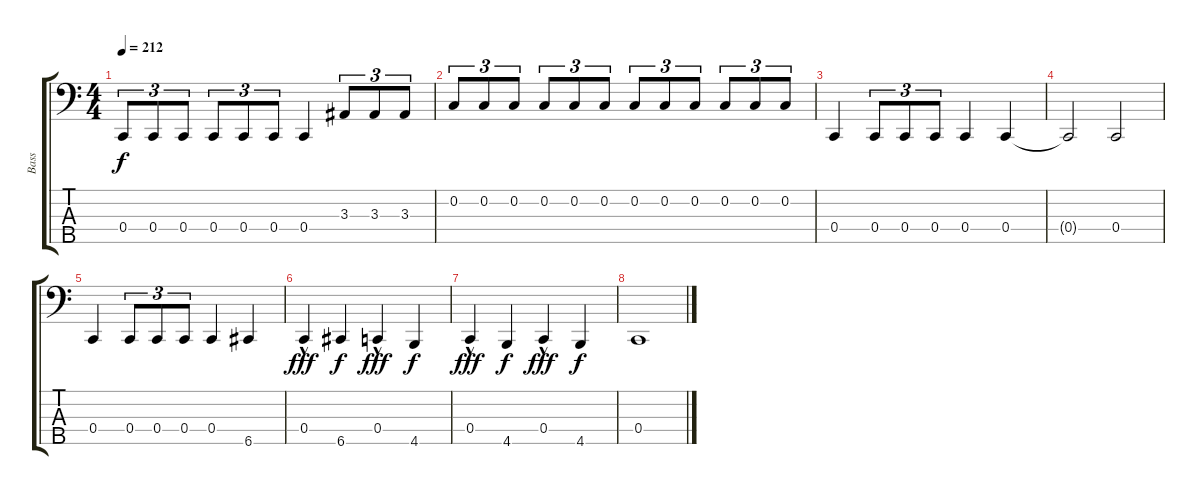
\track ("Bass" "Bass") {instrument electricbasspick}
\staff {score tabs}
\tuning (G2 C2 G1 C1 G0) {hide}
\ts (4 4)
\tempo 212
\clef f4
\ks c
0.4.8{tu (3 2) dy f} 0.4.8{tu (3 2)} 0.4.8{tu (3 2)} 0.4.8{tu (3 2)} 0.4.8{tu (3 2)} 0.4.8{tu (3 2)} 0.4.4 3.3.8{tu (3 2)} 3.3.8{tu (3 2)} 3.3.8{tu (3 2)} |
0.2.8{tu (3 2)} 0.2.8{tu (3 2)} 0.2.8{tu (3 2)} 0.2.8{tu (3 2)} 0.2.8{tu (3 2)} 0.2.8{tu (3 2)} 0.2.8{tu (3 2)} 0.2.8{tu (3 2)} 0.2.8{tu (3 2)} 0.2.8{tu (3 2)} 0.2.8{tu (3 2)} 0.2.8{tu (3 2)} |
0.4.4 0.4.8{tu (3 2)} 0.4.8{tu (3 2)} 0.4.8{tu (3 2)} 0.4.4 0.4.4 |
0.4{t}.2 0.4.2 |
0.4.4 0.4.8{tu (3 2)} 0.4.8{tu (3 2)} 0.4.8{tu (3 2)} 0.4.4 6.5.4 |
0.4{hac}.4{dy fff} 6.5.4{dy f} 0.4{hac}.4{dy fff} 4.5.4{dy f} |
0.4{hac}.4{dy fff} 4.5.4{dy f} 0.4{hac}.4{dy fff} 4.5.4{dy f} |
0.4.1
